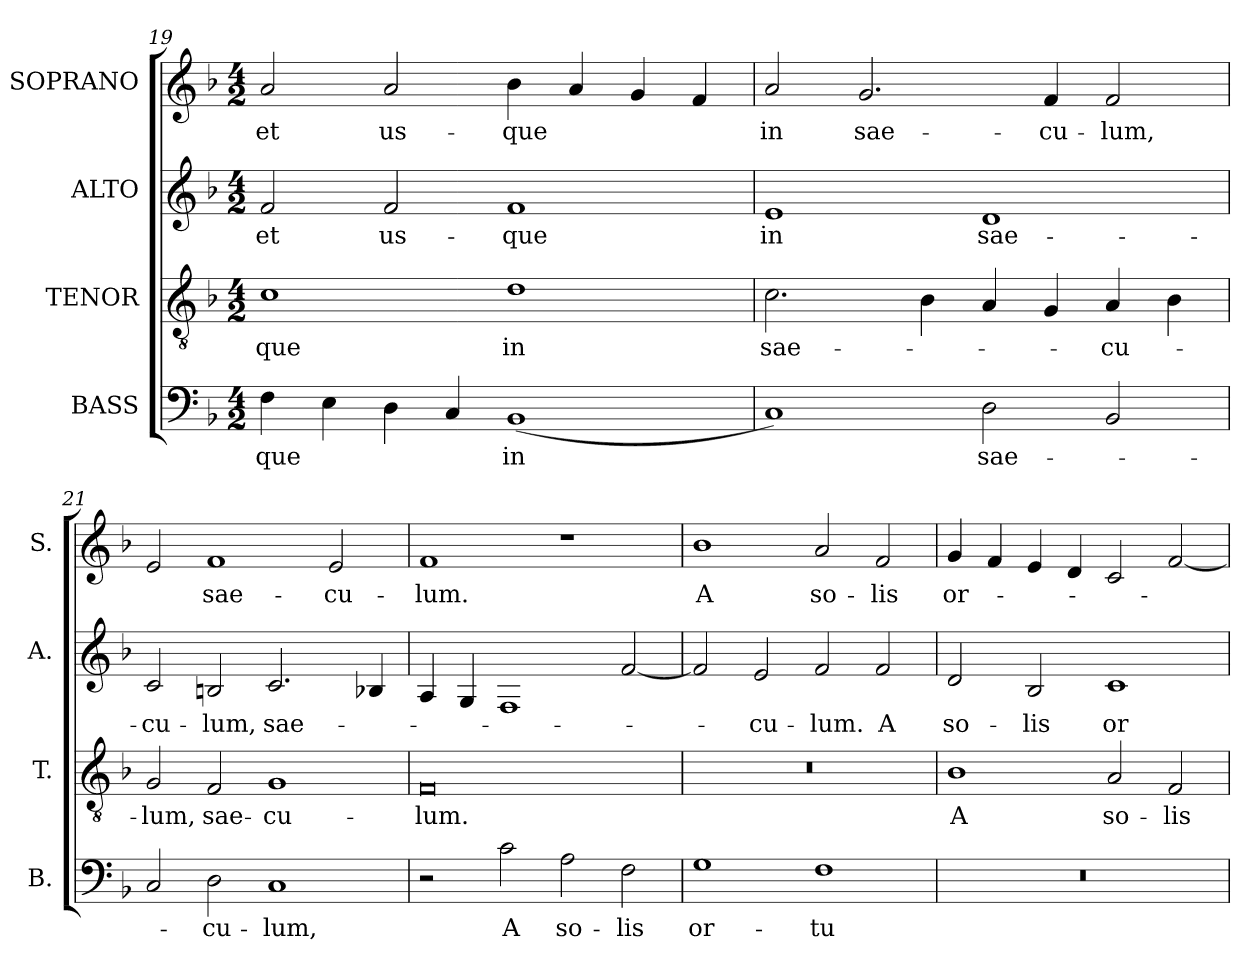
**kern	**text	**kern	**text	**kern	**text	**kern	**text
*part4	*part4	*part3	*part3	*part2	*part2	*part1	*part1
*staff4	*staff4	*staff3	*staff3	*staff2	*staff2	*staff1	*staff1
*I"BASS	*	*I"TENOR	*	*I"ALTO	*	*I"SOPRANO	*
*I'B.	*	*I'T.	*	*I'A.	*	*I'S.	*
*clefF4	*	*clefGv2	*	*clefG2	*	*clefG2	*
*	*	*ITrd7c12	*	*	*	*	*
*k[b-]	*	*k[b-]	*	*k[b-]	*	*k[b-]	*
*F:	*	*F:	*	*F:	*	*F:	*
*M4/2	*	*M4/2	*	*M4/2	*	*M4/2	*
=19	=19	=19	=19	=19	=19	=19	=19
!	!LO:LY:b:color=#000000	!	!	!	!	!	!
!	!	!	!LO:LY:b:color=#000000	!	!	!	!
!	!	!	!	!	!LO:LY:b:color=#000000	!	!
!	!	!	!	!	!	!	!LO:LY:b:color=#000000
4Fi\	-que	1Ci	-que	2fi/	et	2ai/	et
4Ei\	.	.	.	.	.	.	.
!	!	!	!	!	!LO:LY:b:color=#000000	!	!
!	!	!	!	!	!	!	!LO:LY:b:color=#000000
4Di\	.	.	.	2fi/	us-	2ai/	us-
4Ci/	.	.	.	.	.	.	.
!	!LO:LY:b:color=#000000	!	!	!	!	!	!
!	!	!	!LO:LY:b:color=#000000	!	!	!	!
!	!	!	!	!	!LO:LY:b:color=#000000	!	!
!	!	!	!	!	!	!	!LO:LY:b:color=#000000
(1BB-i	in	1Di	in	1fi	-que	4b-i\	-que
.	.	.	.	.	.	4ai/	.
.	.	.	.	.	.	4gi/	.
.	.	.	.	.	.	4fi/	.
=20	=20	=20	=20	=20	=20	=20	=20
!	!	!	!LO:LY:b:color=#000000	!	!	!	!
!	!	!	!	!	!LO:LY:b:color=#000000	!	!
!	!	!	!	!	!	!	!LO:LY:b:color=#000000
1Ci)	.	2.Ci\	sae-	1ei	in	2ai/	in
!	!	!	!	!	!	!	!LO:LY:b:color=#000000
.	.	.	.	.	.	2.gi/	sae-
.	.	4BB-i\	.	.	.	.	.
!	!LO:LY:b:color=#000000	!	!	!	!	!	!
!	!	!	!	!	!LO:LY:b:color=#000000	!	!
2Di\	sae-	4AAi/	.	1di	sae-	.	.
!	!	!	!	!	!	!	!LO:LY:b:color=#000000
.	.	4GGi/	.	.	.	4fi/	-cu-
!	!	!	!LO:LY:b:color=#000000	!	!	!	!
!	!	!	!	!	!	!	!LO:LY:b:color=#000000
2BB-i/	.	4AAi/	-cu-	.	.	2fi/	-lum,
.	.	4BB-i\	.	.	.	.	.
=21	=21	=21	=21	=21	=21	=21	=21
!	!	!	!LO:LY:b:color=#000000	!	!	!	!
!	!	!	!	!	!LO:LY:b:color=#000000	!	!
2Ci/	.	2GGi/	-lum,	2ci/	-cu-	2ei/	.
!	!LO:LY:b:color=#000000	!	!	!	!	!	!
!	!	!	!LO:LY:b:color=#000000	!	!	!	!
!	!	!	!	!	!LO:LY:b:color=#000000	!	!
!	!	!	!	!	!	!	!LO:LY:b:color=#000000
2Di\	-cu-	2FFi/	sae-	2Bni/	-lum,	1fi	sae-
!	!LO:LY:b:color=#000000	!	!	!	!	!	!
!	!	!	!LO:LY:b:color=#000000	!	!	!	!
!	!	!	!	!	!LO:LY:b:color=#000000	!	!
1Ci	-lum,	1GGi	-cu-	2.ci/	sae-	.	.
!	!	!	!	!	!	!	!LO:LY:b:color=#000000
.	.	.	.	.	.	2ei/	-cu-
.	.	.	.	4B-Xi/	.	.	.
=22	=22	=22	=22	=22	=22	=22	=22
!	!	!	!LO:LY:b:color=#000000	!	!	!	!
!	!	!	!	!	!	!	!LO:LY:b:color=#000000
2r	.	0FFi	-lum.	4Ai/	.	1fi	-lum.
.	.	.	.	4Gi/	.	.	.
!	!LO:LY:b:color=#000000	!	!	!	!	!	!
2ci\	A	.	.	1Fi	.	.	.
!	!LO:LY:b:color=#000000	!	!	!	!	!	!
2Ai\	so-	.	.	.	.	1r	.
!	!LO:LY:b:color=#000000	!	!	!	!	!	!
2Fi\	-lis	.	.	[2fi/	.	.	.
=23	=23	=23	=23	=23	=23	=23	=23
!	!LO:LY:b:color=#000000	!LO:N:vis=1	!	!	!	!	!
!	!	!	!	!	!	!	!LO:LY:b:color=#000000
1Gi	or-	0r	.	2fi/]	.	1b-i	A
!	!	!	!	!	!LO:LY:b:color=#000000	!	!
.	.	.	.	2ei/	-cu-	.	.
!	!LO:LY:b:color=#000000	!	!	!	!	!	!
!	!	!	!	!	!LO:LY:b:color=#000000	!	!
!	!	!	!	!	!	!	!LO:LY:b:color=#000000
1Fi	-tu	.	.	2fi/	-lum.	2ai/	so-
!	!	!	!	!	!LO:LY:b:color=#000000	!	!
!	!	!	!	!	!	!	!LO:LY:b:color=#000000
.	.	.	.	2fi/	A	2fi/	-lis
!!LO:PB:g=z
=24	=24	=24	=24	=24	=24	=24	=24
!LO:N:vis=1	!	!	!	!	!	!	!
!	!	!	!LO:LY:b:color=#000000	!	!	!	!
!	!	!	!	!	!LO:LY:b:color=#000000	!	!
!	!	!	!	!	!	!	!LO:LY:b:color=#000000
0r	.	1BB-i	A	2di/	so-	4gi/	or-
.	.	.	.	.	.	4fi/	.
!	!	!	!	!	!LO:LY:b:color=#000000	!	!
.	.	.	.	2B-i/	-lis	4ei/	.
.	.	.	.	.	.	4di/	.
!	!	!	!LO:LY:b:color=#000000	!	!	!	!
!	!	!	!	!	!LO:LY:b:color=#000000	!	!
.	.	2AAi/	so-	1ci	or-	2ci/	.
!	!	!	!LO:LY:b:color=#000000	!	!	!	!
.	.	2FFi/	-lis	.	.	[2fi/	.
=	=	=	=	=	=	=	=
*-	*-	*-	*-	*-	*-	*-	*-
